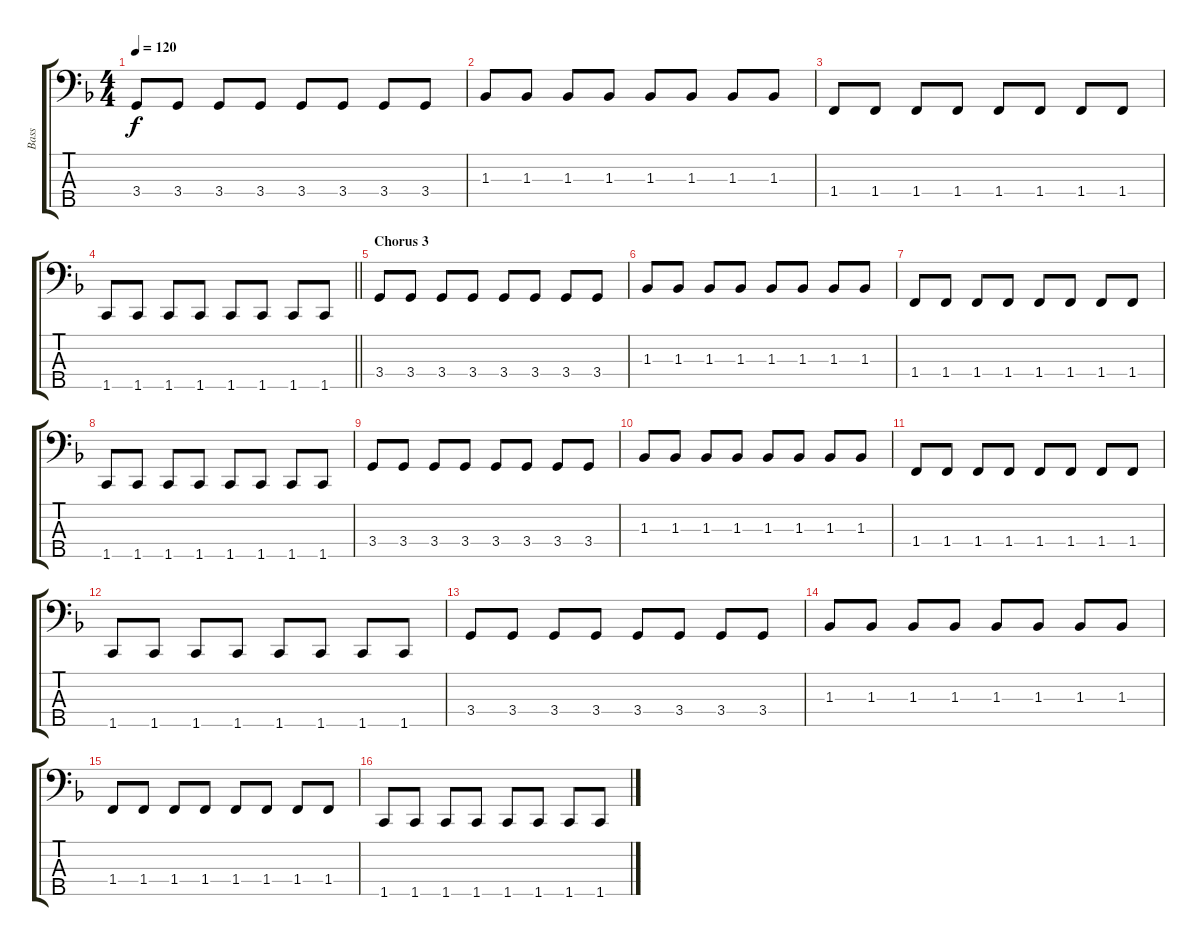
\track ("Bass" "Bass") {instrument electricbassfinger}
\staff {score tabs}
\tuning (G2 D2 A1 E1 B0) {hide}
\ts (4 4)
\tempo 120
\clef f4
\ks f
3.4.8{dy f} 3.4.8 3.4.8 3.4.8 3.4.8 3.4.8 3.4.8 3.4.8 |
1.3.8 1.3.8 1.3.8 1.3.8 1.3.8 1.3.8 1.3.8 1.3.8 |
1.4.8 1.4.8 1.4.8 1.4.8 1.4.8 1.4.8 1.4.8 1.4.8 |
\barLineRight lightlight
1.5.8 1.5.8 1.5.8 1.5.8 1.5.8 1.5.8 1.5.8 1.5.8 |
\section ("" "Chorus 3")
3.4.8 3.4.8 3.4.8 3.4.8 3.4.8 3.4.8 3.4.8 3.4.8 |
1.3.8 1.3.8 1.3.8 1.3.8 1.3.8 1.3.8 1.3.8 1.3.8 |
1.4.8 1.4.8 1.4.8 1.4.8 1.4.8 1.4.8 1.4.8 1.4.8 |
1.5.8 1.5.8 1.5.8 1.5.8 1.5.8 1.5.8 1.5.8 1.5.8 |
3.4.8 3.4.8 3.4.8 3.4.8 3.4.8 3.4.8 3.4.8 3.4.8 |
1.3.8 1.3.8 1.3.8 1.3.8 1.3.8 1.3.8 1.3.8 1.3.8 |
1.4.8 1.4.8 1.4.8 1.4.8 1.4.8 1.4.8 1.4.8 1.4.8 |
1.5.8 1.5.8 1.5.8 1.5.8 1.5.8 1.5.8 1.5.8 1.5.8 |
3.4.8 3.4.8 3.4.8 3.4.8 3.4.8 3.4.8 3.4.8 3.4.8 |
1.3.8 1.3.8 1.3.8 1.3.8 1.3.8 1.3.8 1.3.8 1.3.8 |
1.4.8 1.4.8 1.4.8 1.4.8 1.4.8 1.4.8 1.4.8 1.4.8 |
1.5.8 1.5.8 1.5.8 1.5.8 1.5.8 1.5.8 1.5.8 1.5.8
